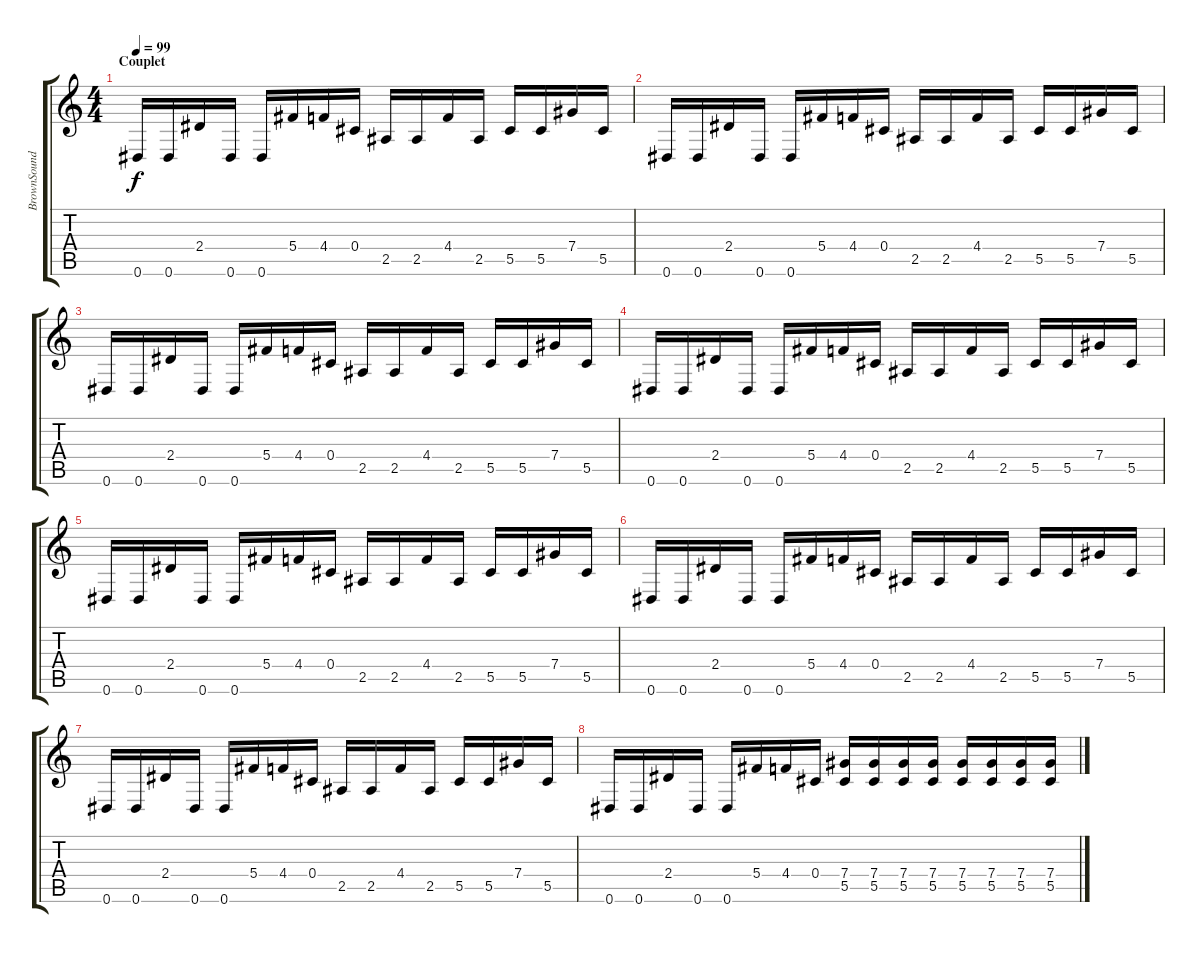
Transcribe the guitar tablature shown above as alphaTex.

\track ("BrownSound" "BrownSound") {instrument distortionguitar}
\staff {score tabs}
\tuning (Eb4 Bb3 Gb3 Db3 Ab2 Eb2) {hide}
\ts (4 4)
\section ("" "Couplet")
\tempo 99
\clef g2
\ks c
0.6.16{dy f} 0.6.16 2.4.16 0.6.16 0.6.16 5.4.16 4.4.16 0.4.16 2.5.16 2.5.16 4.4.16 2.5.16 5.5.16 5.5.16 7.4.16 5.5.16 |
0.6.16 0.6.16 2.4.16 0.6.16 0.6.16 5.4.16 4.4.16 0.4.16 2.5.16 2.5.16 4.4.16 2.5.16 5.5.16 5.5.16 7.4.16 5.5.16 |
0.6.16 0.6.16 2.4.16 0.6.16 0.6.16 5.4.16 4.4.16 0.4.16 2.5.16 2.5.16 4.4.16 2.5.16 5.5.16 5.5.16 7.4.16 5.5.16 |
0.6.16 0.6.16 2.4.16 0.6.16 0.6.16 5.4.16 4.4.16 0.4.16 2.5.16 2.5.16 4.4.16 2.5.16 5.5.16 5.5.16 7.4.16 5.5.16 |
0.6.16 0.6.16 2.4.16 0.6.16 0.6.16 5.4.16 4.4.16 0.4.16 2.5.16 2.5.16 4.4.16 2.5.16 5.5.16 5.5.16 7.4.16 5.5.16 |
0.6.16 0.6.16 2.4.16 0.6.16 0.6.16 5.4.16 4.4.16 0.4.16 2.5.16 2.5.16 4.4.16 2.5.16 5.5.16 5.5.16 7.4.16 5.5.16 |
0.6.16 0.6.16 2.4.16 0.6.16 0.6.16 5.4.16 4.4.16 0.4.16 2.5.16 2.5.16 4.4.16 2.5.16 5.5.16 5.5.16 7.4.16 5.5.16 |
0.6.16 0.6.16 2.4.16 0.6.16 0.6.16 5.4.16 4.4.16 0.4.16 (7.4 5.5).16 (7.4 5.5).16 (7.4 5.5).16 (7.4 5.5).16 (7.4 5.5).16 (7.4 5.5).16 (7.4 5.5).16 (7.4 5.5).16
